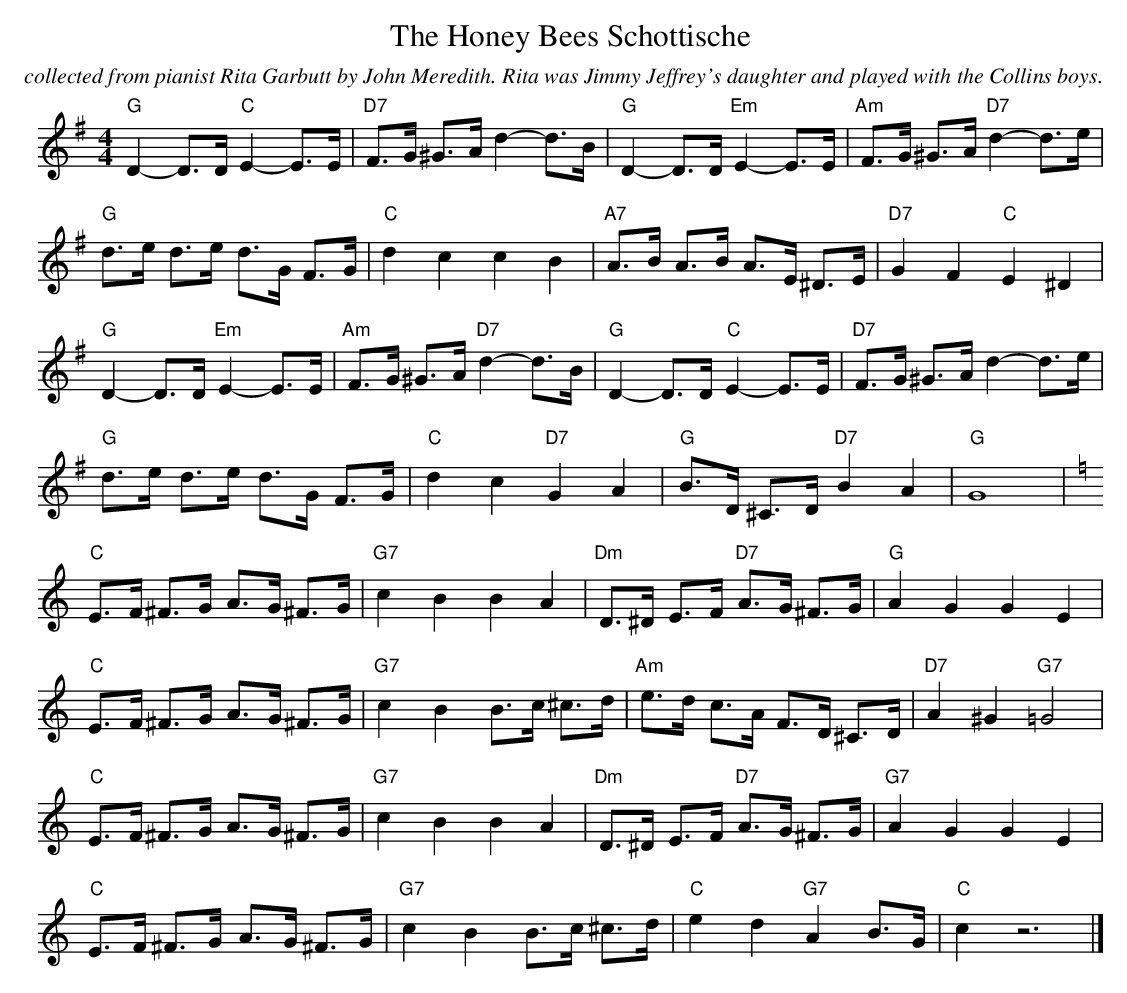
X:1
T:Honey Bees Schottische, The
C:collected from pianist Rita Garbutt by John Meredith. Rita was Jimmy Jeffrey's daughter and played with the Collins boys.
M:4/4
L:1/8
K:Gmaj
"G"D2-D>D"C"E2-E>E|"D7"F>G ^G>A d2-d>B|"G"D2-D>D"Em"E2-E>E|"Am"F>G ^G>A "D7"d2-d>e|
"G"d>e d>e d>G F>G|"C"d2c2c2B2|"A7"A>B A>B A>E ^D>E|"D7"G2F2"C"E2^D2|
"G"D2-D>D"Em"E2-E>E|"Am"F>G ^G>A "D7"d2-d>B|"G"D2-D>D"C"E2-E>E|"D7"F>G ^G>A d2-d>e|
"G"d>e d>e d>G F>G|"C"d2c2"D7"G2A2|"G"B>D ^C>D "D7"B2A2|"G"G8|
K:Cmaj
"C"E>F ^F>G A>G ^F>G|"G7"c2B2B2A2|"Dm"D>^D E>F "D7"A>G ^F>G|"G"A2G2G2E2|
"C"E>F ^F>G A>G ^F>G|"G7"c2B2 B>c ^c>d|"Am"e>d c>A F>D ^C>D|"D7"A2^G2"G7"=G4|
"C"E>F ^F>G A>G ^F>G|"G7"c2B2B2A2|"Dm"D>^D E>F "D7"A>G ^F>G|"G7"A2G2G2E2|
"C"E>F ^F>G A>G ^F>G|"G7"c2B2 B>c ^c>d|"C"e2d2"G7"A2B>G|"C"c2z6|]
